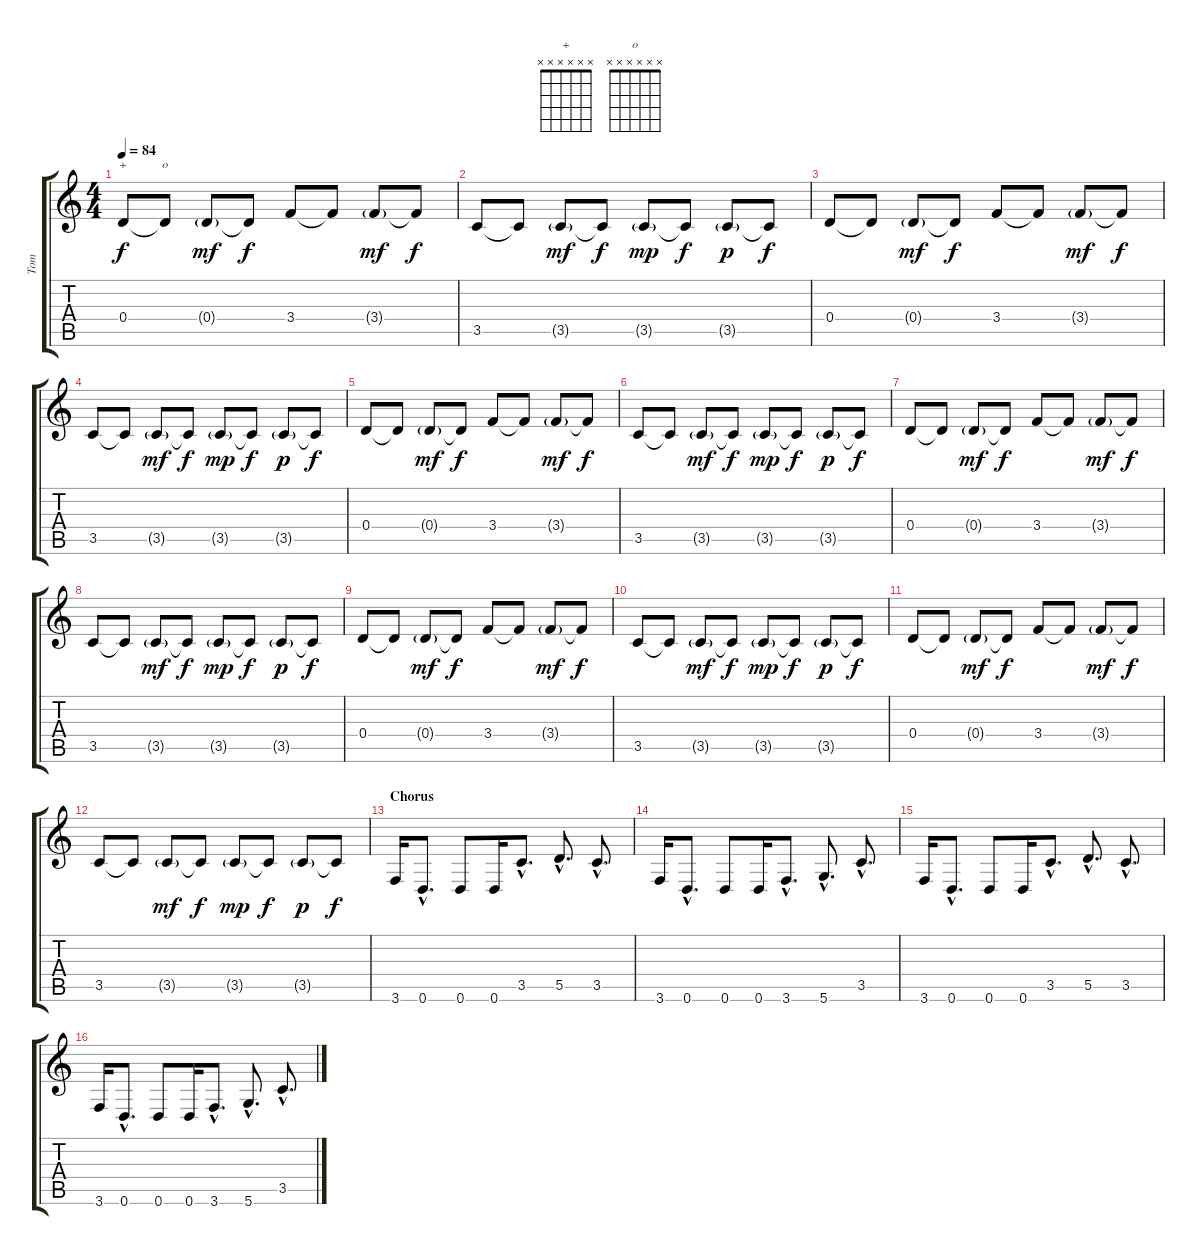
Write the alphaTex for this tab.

\track ("Tom" "Tom") {instrument distortionguitar}
\staff {score tabs}
\tuning (E4 B3 G3 D3 A2 D2) {hide}
\chord ("+" x x x x x x)
\chord ("o" x x x x x x)
\ts (4 4)
\tempo 84
\clef g2
\ks c
0.4.8{ch "+" dy f} 0.4{t}.8{ch "o"} 0.4{g}.8{dy mf} 0.4{t}.8{dy f} 3.4.8 3.4{t}.8 3.4{g}.8{dy mf} 3.4{t}.8{dy f} |
3.5.8 3.5{t}.8 3.5{g}.8{dy mf} 3.5{t}.8{dy f} 3.5{g}.8{dy mp} 3.5{t}.8{dy f} 3.5{g}.8{dy p} 3.5{t}.8{dy f} |
0.4.8 0.4{t}.8 0.4{g}.8{dy mf} 0.4{t}.8{dy f} 3.4.8 3.4{t}.8 3.4{g}.8{dy mf} 3.4{t}.8{dy f} |
3.5.8 3.5{t}.8 3.5{g}.8{dy mf} 3.5{t}.8{dy f} 3.5{g}.8{dy mp} 3.5{t}.8{dy f} 3.5{g}.8{dy p} 3.5{t}.8{dy f} |
0.4.8 0.4{t}.8 0.4{g}.8{dy mf} 0.4{t}.8{dy f} 3.4.8 3.4{t}.8 3.4{g}.8{dy mf} 3.4{t}.8{dy f} |
3.5.8 3.5{t}.8 3.5{g}.8{dy mf} 3.5{t}.8{dy f} 3.5{g}.8{dy mp} 3.5{t}.8{dy f} 3.5{g}.8{dy p} 3.5{t}.8{dy f} |
0.4.8 0.4{t}.8 0.4{g}.8{dy mf} 0.4{t}.8{dy f} 3.4.8 3.4{t}.8 3.4{g}.8{dy mf} 3.4{t}.8{dy f} |
3.5.8 3.5{t}.8 3.5{g}.8{dy mf} 3.5{t}.8{dy f} 3.5{g}.8{dy mp} 3.5{t}.8{dy f} 3.5{g}.8{dy p} 3.5{t}.8{dy f} |
0.4.8 0.4{t}.8 0.4{g}.8{dy mf} 0.4{t}.8{dy f} 3.4.8 3.4{t}.8 3.4{g}.8{dy mf} 3.4{t}.8{dy f} |
3.5.8 3.5{t}.8 3.5{g}.8{dy mf} 3.5{t}.8{dy f} 3.5{g}.8{dy mp} 3.5{t}.8{dy f} 3.5{g}.8{dy p} 3.5{t}.8{dy f} |
0.4.8 0.4{t}.8 0.4{g}.8{dy mf} 0.4{t}.8{dy f} 3.4.8 3.4{t}.8 3.4{g}.8{dy mf} 3.4{t}.8{dy f} |
3.5.8 3.5{t}.8 3.5{g}.8{dy mf} 3.5{t}.8{dy f} 3.5{g}.8{dy mp} 3.5{t}.8{dy f} 3.5{g}.8{dy p} 3.5{t}.8{dy f} |
\section ("" "Chorus")
3.6.16 0.6{hac}.8{d} 0.6.8 0.6.16 3.5{hac}.8{d} 5.5{hac}.8{d} 3.5{hac}.8{d} |
3.6.16 0.6{hac}.8{d} 0.6.8 0.6.16 3.6{hac}.8{d} 5.6{hac}.8{d} 3.5{hac}.8{d} |
3.6.16 0.6{hac}.8{d} 0.6.8 0.6.16 3.5{hac}.8{d} 5.5{hac}.8{d} 3.5{hac}.8{d} |
3.6.16 0.6{hac}.8{d} 0.6.8 0.6.16 3.6{hac}.8{d} 5.6{hac}.8{d} 3.5{hac}.8{d}
